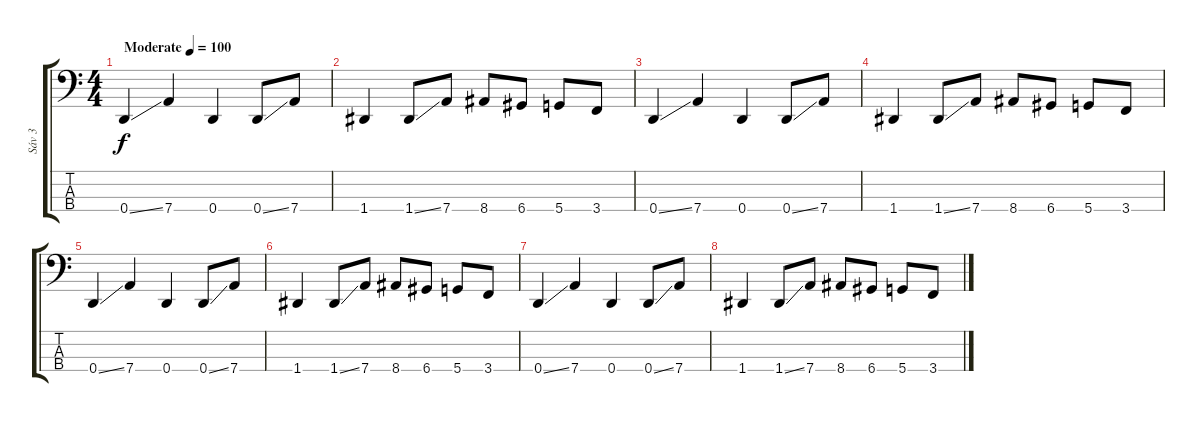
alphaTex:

\track ("Sáv 3" "Sáv 3") {instrument electricbassfinger}
\staff {score tabs}
\tuning (F2 C2 G1 D1) {hide}
\ts (4 4)
\tempo (100 "Moderate")
\clef f4
\ks c
0.4{ss}.4{dy f instrument electricbassfinger} 7.4.4 0.4.4 0.4{ss}.8 7.4.8 |
1.4.4 1.4{ss}.8 7.4.8 8.4.8 6.4.8 5.4.8 3.4.8 |
0.4{ss}.4 7.4.4 0.4.4 0.4{ss}.8 7.4.8 |
1.4.4 1.4{ss}.8 7.4.8 8.4.8 6.4.8 5.4.8 3.4.8 |
0.4{ss}.4 7.4.4 0.4.4 0.4{ss}.8 7.4.8 |
1.4.4 1.4{ss}.8 7.4.8 8.4.8 6.4.8 5.4.8 3.4.8 |
0.4{ss}.4 7.4.4 0.4.4 0.4{ss}.8 7.4.8 |
1.4.4 1.4{ss}.8 7.4.8 8.4.8 6.4.8 5.4.8 3.4.8
